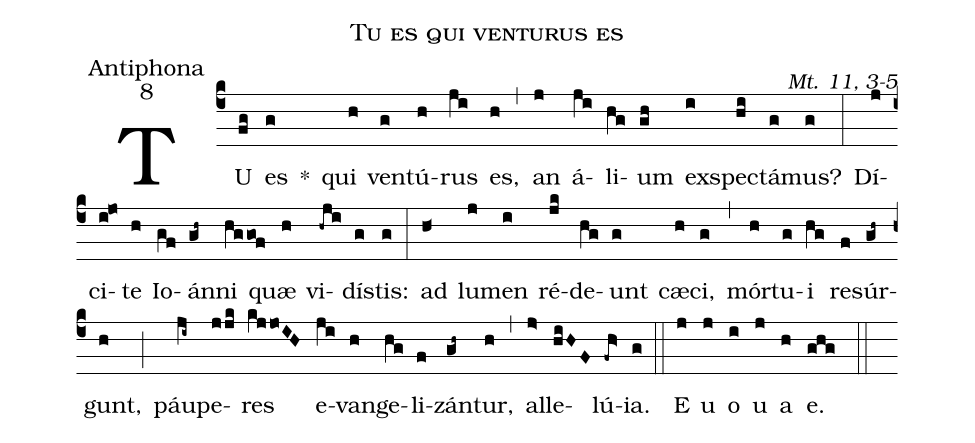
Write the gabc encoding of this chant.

name:Tu es qui venturus es;
office-part:Antiphona;
mode:8;
commentary:Mt. 11, 3-5;
%%
(c4) TU(fg) es(g) *() qui(h) ven(g)tú(h)rus(ji) es,(h) (,) an(j) á(ji)li(hg)um(gh) ex(i)spec(hi)tá(g)mus?(g) (:) Dí(j)ci(i!jo)te(h) Io(gf)án(gh~)ni(hg!/gof) quæ(h) vi(-hji)dís(g)tis:(g) (:) ad(h<) lu(j)men(i) ré(jk)de(hg)unt(g) cæ(h)ci,(g) (,) mór(h)tu(g)i(hg) re(f)súr(gh~)gunt,(h) (;) páu(ji~)pe(j!/jk)res(kj!/joIH) e(ji)van(h)ge(hg)li(f)zán(gh~)tur,(h) (,) al(j>)le(hiHF)lú(-fh>)ia.(g) (::) E(j) u(j) o(i) u(j) a(h) e.(ghg!//::)
